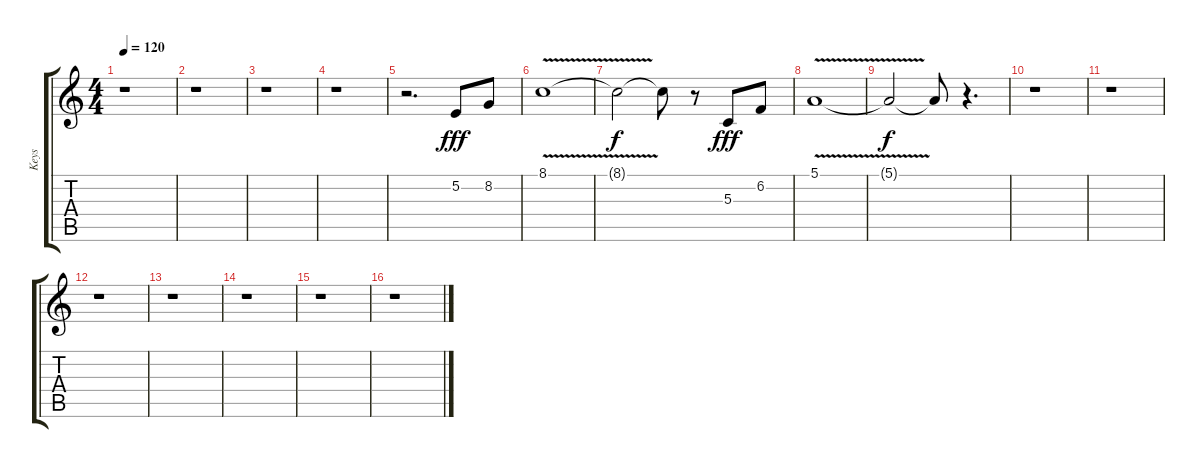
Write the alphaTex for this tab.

\track ("Keys" "Keys") {instrument synthstrings1}
\staff {score tabs}
\tuning (E4 B3 G3 D3 A2 E2) {hide}
\ts (4 4)
\tempo 120
\clef g2
\ks c
r.1{dy f} |
r.1 |
r.1 |
r.1 |
r.2{d} 5.2.8{dy fff} 8.2.8 |
8.1{v}.1 |
8.1{t}.2{dy f} 8.1{t}.8 r.8 5.3.8{dy fff} 6.2.8 |
5.1{v}.1 |
5.1{t}.2{dy f} 5.1{t}.8 r.4{d} |
r.1 |
r.1 |
r.1 |
r.1 |
r.1 |
r.1 |
r.1
